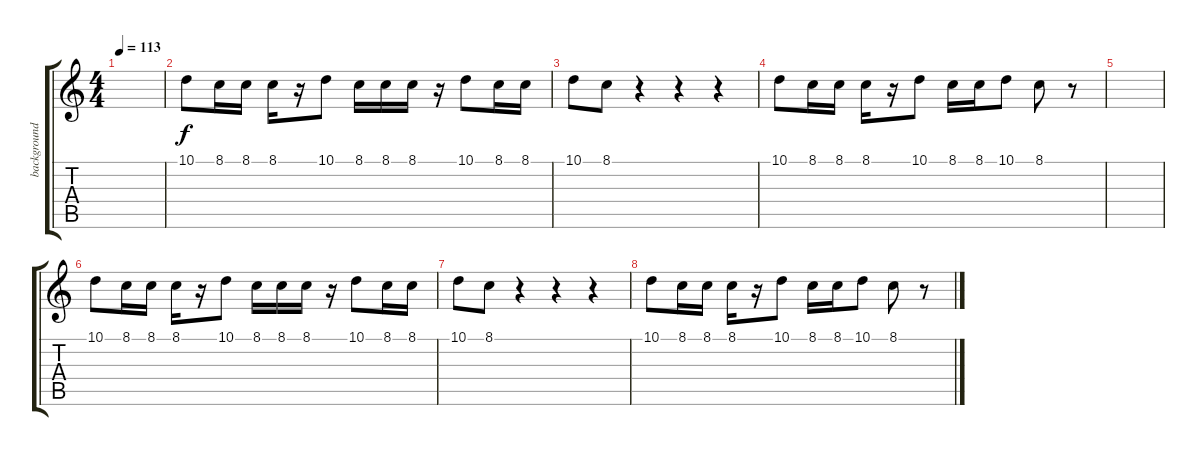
\track ("background choir" "background") {instrument choiraahs}
\staff {score tabs}
\tuning (E4 B3 G3 D3 A2 E2) {hide}
\ts (4 4)
\tempo 113
\clef g2
\ks c
|
10.1.8 8.1.16 8.1.16 8.1.16 r.16 10.1.8 8.1.16 8.1.16 8.1.16 r.16 10.1.8 8.1.16 8.1.16 |
10.1.8 8.1.8 r.4 r.4 r.4 |
10.1.8 8.1.16 8.1.16 8.1.16 r.16 10.1.8 8.1.16 8.1.16 10.1.8 8.1.8 r.8 |
|
10.1.8{volume 0} 8.1.16 8.1.16 8.1.16 r.16 10.1.8 8.1.16 8.1.16 8.1.16 r.16 10.1.8 8.1.16 8.1.16 |
10.1.8 8.1.8 r.4 r.4 r.4 |
10.1.8 8.1.16 8.1.16 8.1.16 r.16 10.1.8 8.1.16 8.1.16 10.1.8 8.1.8 r.8
